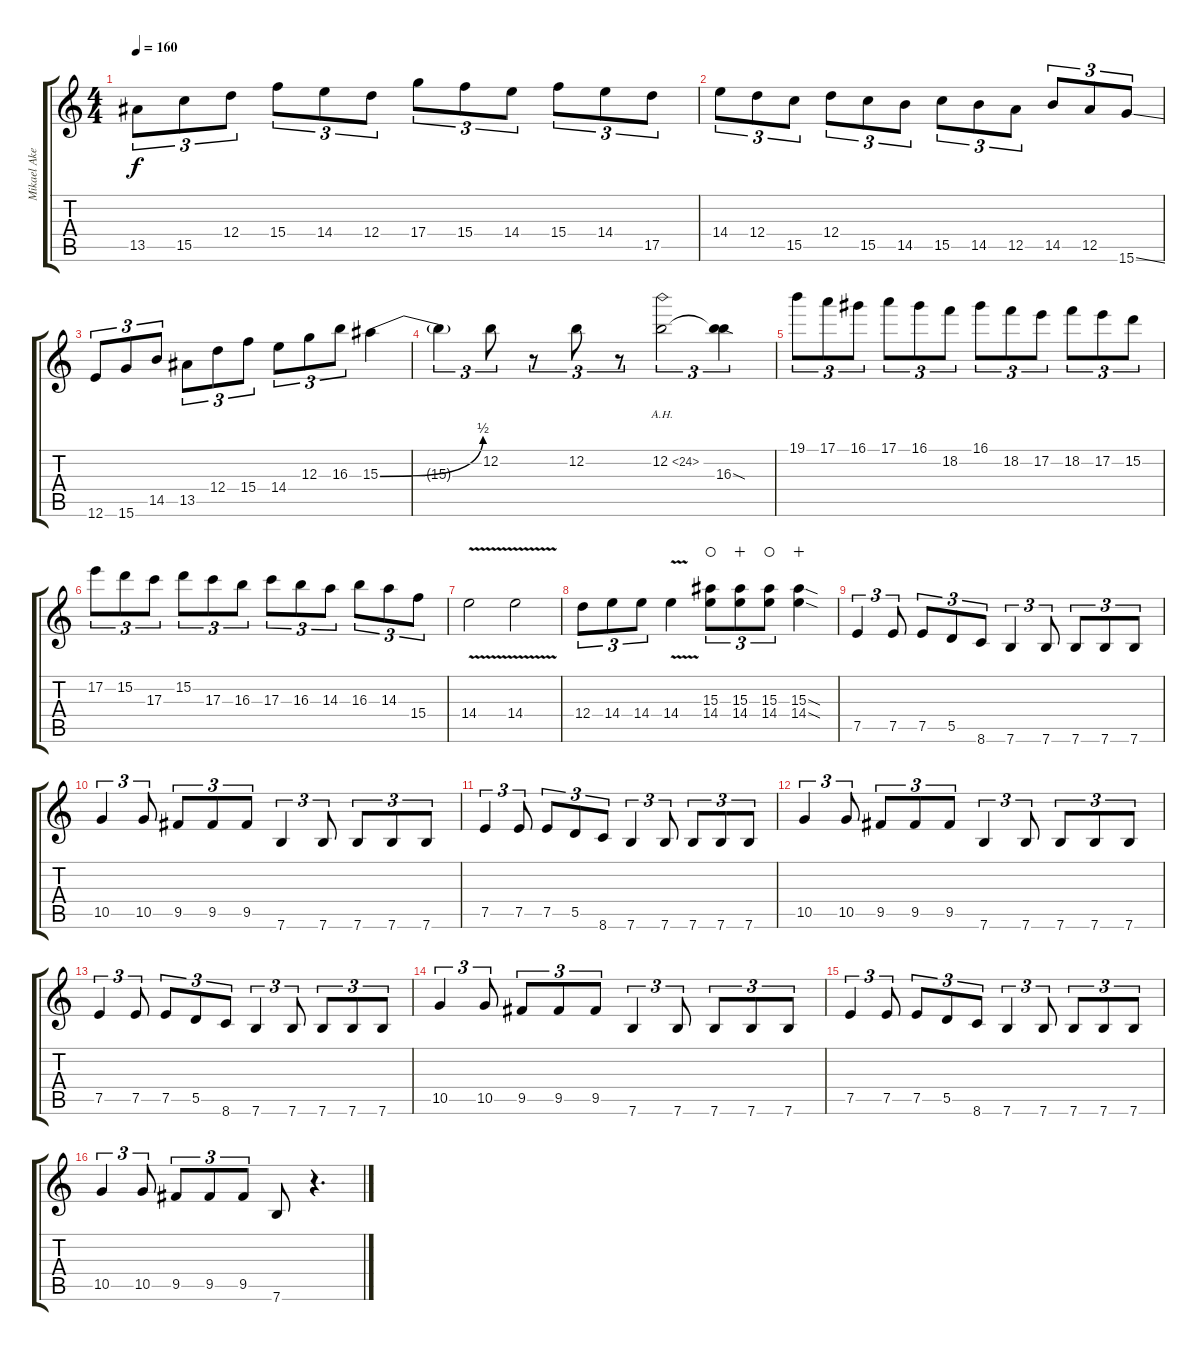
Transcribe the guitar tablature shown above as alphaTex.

\track ("Mikael Akerfeldt" "Mikael Ake") {instrument distortionguitar}
\staff {score tabs}
\tuning (E4 B3 G3 D3 A2 E2) {hide}
\ts (4 4)
\tempo 160
\clef g2
\ks c
13.5.8{tu (3 2) dy f} 15.5.8{tu (3 2)} 12.4.8{tu (3 2)} 15.4.8{tu (3 2)} 14.4.8{tu (3 2)} 12.4.8{tu (3 2)} 17.4.8{tu (3 2)} 15.4.8{tu (3 2)} 14.4.8{tu (3 2)} 15.4.8{tu (3 2)} 14.4.8{tu (3 2)} 17.5.8{tu (3 2)} |
14.4.8{tu (3 2)} 12.4.8{tu (3 2)} 15.5.8{tu (3 2)} 12.4.8{tu (3 2)} 15.5.8{tu (3 2)} 14.5.8{tu (3 2)} 15.5.8{tu (3 2)} 14.5.8{tu (3 2)} 12.5.8{tu (3 2)} 14.5.8{tu (3 2)} 12.5.8{tu (3 2)} 15.6{ss}.8{tu (3 2)} |
12.6.8{tu (3 2)} 15.6.8{tu (3 2)} 14.5.8{tu (3 2)} 13.5.8{tu (3 2)} 12.4.8{tu (3 2)} 15.4.8{tu (3 2)} 14.4.8{tu (3 2)} 12.3.8{tu (3 2)} 16.3.8{tu (3 2)} 15.3{be (bend 0 0 60 2)}.4 |
15.3{t}.4{tu (3 2)} 12.2.8{tu (3 2)} r.8{tu (3 2)} 12.2.8{tu (3 2)} r.8{tu (3 2)} 12.2{ah 12}.2{tu (3 2)} (12.2{t} 16.3{sod}).4{tu (3 2)} |
19.1.8{tu (3 2)} 17.1.8{tu (3 2)} 16.1.8{tu (3 2)} 17.1.8{tu (3 2)} 16.1.8{tu (3 2)} 18.2.8{tu (3 2)} 16.1.8{tu (3 2)} 18.2.8{tu (3 2)} 17.2.8{tu (3 2)} 18.2.8{tu (3 2)} 17.2.8{tu (3 2)} 15.2.8{tu (3 2)} |
17.2.8{tu (3 2)} 15.2.8{tu (3 2)} 17.3.8{tu (3 2)} 15.2.8{tu (3 2)} 17.3.8{tu (3 2)} 16.3.8{tu (3 2)} 17.3.8{tu (3 2)} 16.3.8{tu (3 2)} 14.3.8{tu (3 2)} 16.3.8{tu (3 2)} 14.3.8{tu (3 2)} 15.4.8{tu (3 2)} |
14.4{v}.2 14.4{v}.2 |
12.4.8{tu (3 2)} 14.4.8{tu (3 2)} 14.4.8{tu (3 2)} 14.4{v}.4 (15.3 14.4).8{tu (3 2) waho} (15.3 14.4).8{tu (3 2) wahc} (15.3 14.4).8{tu (3 2) waho} (15.3{sod} 14.4{sod}).4{wahc} |
7.5.4{tu (3 2) volume 16} 7.5.8{tu (3 2)} 7.5.8{tu (3 2)} 5.5.8{tu (3 2)} 8.6.8{tu (3 2)} 7.6.4{tu (3 2)} 7.6.8{tu (3 2)} 7.6.8{tu (3 2)} 7.6.8{tu (3 2)} 7.6.8{tu (3 2)} |
10.5.4{tu (3 2)} 10.5.8{tu (3 2)} 9.5.8{tu (3 2)} 9.5.8{tu (3 2)} 9.5.8{tu (3 2)} 7.6.4{tu (3 2)} 7.6.8{tu (3 2)} 7.6.8{tu (3 2)} 7.6.8{tu (3 2)} 7.6.8{tu (3 2)} |
7.5.4{tu (3 2)} 7.5.8{tu (3 2)} 7.5.8{tu (3 2)} 5.5.8{tu (3 2)} 8.6.8{tu (3 2)} 7.6.4{tu (3 2)} 7.6.8{tu (3 2)} 7.6.8{tu (3 2)} 7.6.8{tu (3 2)} 7.6.8{tu (3 2)} |
10.5.4{tu (3 2)} 10.5.8{tu (3 2)} 9.5.8{tu (3 2)} 9.5.8{tu (3 2)} 9.5.8{tu (3 2)} 7.6.4{tu (3 2)} 7.6.8{tu (3 2)} 7.6.8{tu (3 2)} 7.6.8{tu (3 2)} 7.6.8{tu (3 2)} |
7.5.4{tu (3 2)} 7.5.8{tu (3 2)} 7.5.8{tu (3 2)} 5.5.8{tu (3 2)} 8.6.8{tu (3 2)} 7.6.4{tu (3 2)} 7.6.8{tu (3 2)} 7.6.8{tu (3 2)} 7.6.8{tu (3 2)} 7.6.8{tu (3 2)} |
10.5.4{tu (3 2)} 10.5.8{tu (3 2)} 9.5.8{tu (3 2)} 9.5.8{tu (3 2)} 9.5.8{tu (3 2)} 7.6.4{tu (3 2)} 7.6.8{tu (3 2)} 7.6.8{tu (3 2)} 7.6.8{tu (3 2)} 7.6.8{tu (3 2)} |
7.5.4{tu (3 2)} 7.5.8{tu (3 2)} 7.5.8{tu (3 2)} 5.5.8{tu (3 2)} 8.6.8{tu (3 2)} 7.6.4{tu (3 2)} 7.6.8{tu (3 2)} 7.6.8{tu (3 2)} 7.6.8{tu (3 2)} 7.6.8{tu (3 2)} |
10.5.4{tu (3 2)} 10.5.8{tu (3 2)} 9.5.8{tu (3 2)} 9.5.8{tu (3 2)} 9.5.8{tu (3 2)} 7.6.8 r.4{d}
